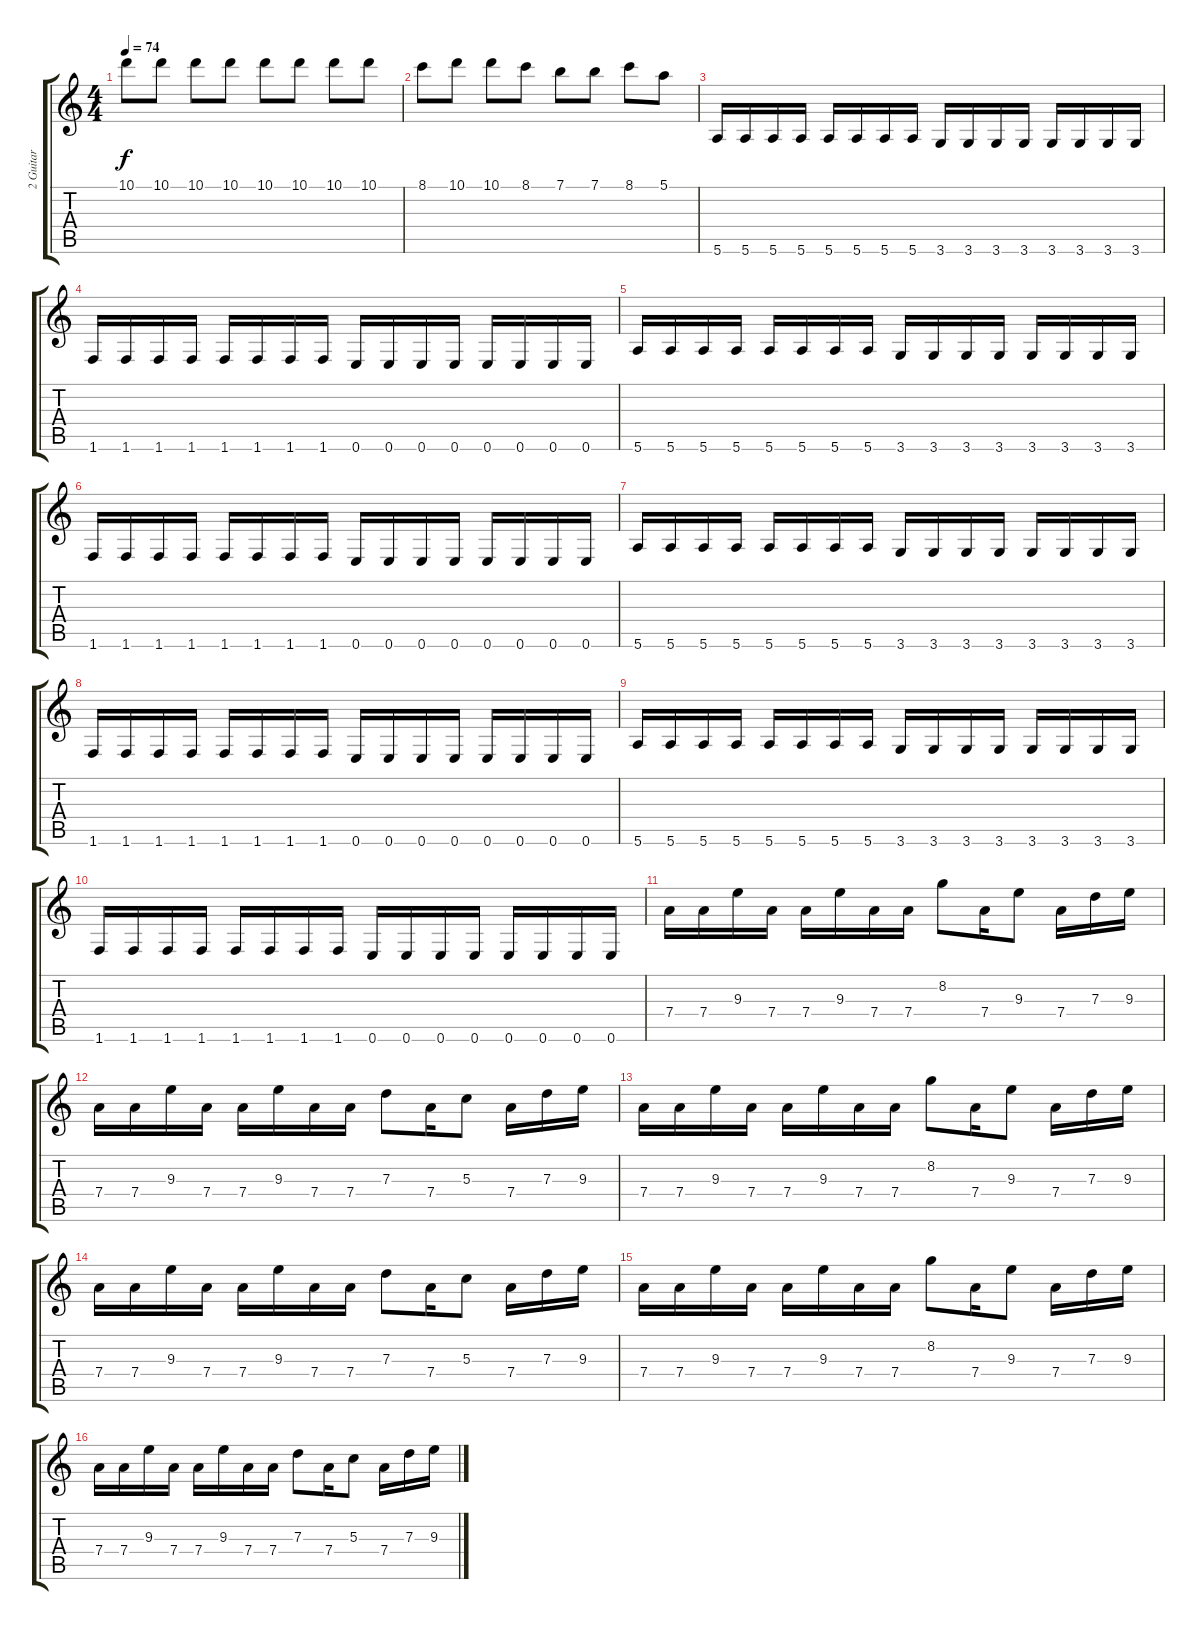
\track ("2 Guitar" "2 Guitar") {instrument distortionguitar}
\staff {score tabs}
\tuning (E4 B3 G3 D3 A2 E2) {hide}
\ts (4 4)
\tempo 74
\clef g2
\ks c
10.1.8{dy f} 10.1.8 10.1.8 10.1.8 10.1.8 10.1.8 10.1.8 10.1.8 |
8.1.8 10.1.8 10.1.8 8.1.8 7.1.8 7.1.8 8.1.8 5.1.8 |
5.6.16{volume 16 instrument distortionguitar} 5.6.16 5.6.16 5.6.16 5.6.16 5.6.16 5.6.16 5.6.16 3.6.16 3.6.16 3.6.16 3.6.16 3.6.16 3.6.16 3.6.16 3.6.16 |
1.6.16 1.6.16 1.6.16 1.6.16 1.6.16 1.6.16 1.6.16 1.6.16 0.6.16 0.6.16 0.6.16 0.6.16 0.6.16 0.6.16 0.6.16 0.6.16 |
5.6.16{volume 16 balance 0 instrument distortionguitar} 5.6.16 5.6.16 5.6.16 5.6.16 5.6.16 5.6.16 5.6.16 3.6.16 3.6.16 3.6.16 3.6.16 3.6.16 3.6.16 3.6.16 3.6.16 |
1.6.16 1.6.16 1.6.16 1.6.16 1.6.16 1.6.16 1.6.16 1.6.16 0.6.16 0.6.16 0.6.16 0.6.16 0.6.16 0.6.16 0.6.16 0.6.16 |
5.6.16{volume 16 balance 0 instrument distortionguitar} 5.6.16 5.6.16 5.6.16 5.6.16 5.6.16 5.6.16 5.6.16 3.6.16 3.6.16 3.6.16 3.6.16 3.6.16 3.6.16 3.6.16 3.6.16 |
1.6.16 1.6.16 1.6.16 1.6.16 1.6.16 1.6.16 1.6.16 1.6.16 0.6.16 0.6.16 0.6.16 0.6.16 0.6.16 0.6.16 0.6.16 0.6.16 |
5.6.16{volume 16 balance 0 instrument distortionguitar} 5.6.16 5.6.16 5.6.16 5.6.16 5.6.16 5.6.16 5.6.16 3.6.16 3.6.16 3.6.16 3.6.16 3.6.16 3.6.16 3.6.16 3.6.16 |
1.6.16 1.6.16 1.6.16 1.6.16 1.6.16 1.6.16 1.6.16 1.6.16 0.6.16 0.6.16 0.6.16 0.6.16 0.6.16 0.6.16 0.6.16 0.6.16 |
7.4.16 7.4.16 9.3.16 7.4.16 7.4.16 9.3.16 7.4.16 7.4.16 8.2.8 7.4.16 9.3.8 7.4.16 7.3.16 9.3.16 |
7.4.16 7.4.16 9.3.16 7.4.16 7.4.16 9.3.16 7.4.16 7.4.16 7.3.8 7.4.16 5.3.8 7.4.16 7.3.16 9.3.16 |
7.4.16 7.4.16 9.3.16 7.4.16 7.4.16 9.3.16 7.4.16 7.4.16 8.2.8 7.4.16 9.3.8 7.4.16 7.3.16 9.3.16 |
7.4.16 7.4.16 9.3.16 7.4.16 7.4.16 9.3.16 7.4.16 7.4.16 7.3.8 7.4.16 5.3.8 7.4.16 7.3.16 9.3.16 |
7.4.16 7.4.16 9.3.16 7.4.16 7.4.16 9.3.16 7.4.16 7.4.16 8.2.8 7.4.16 9.3.8 7.4.16 7.3.16 9.3.16 |
7.4.16 7.4.16 9.3.16 7.4.16 7.4.16 9.3.16 7.4.16 7.4.16 7.3.8 7.4.16 5.3.8 7.4.16 7.3.16 9.3.16
